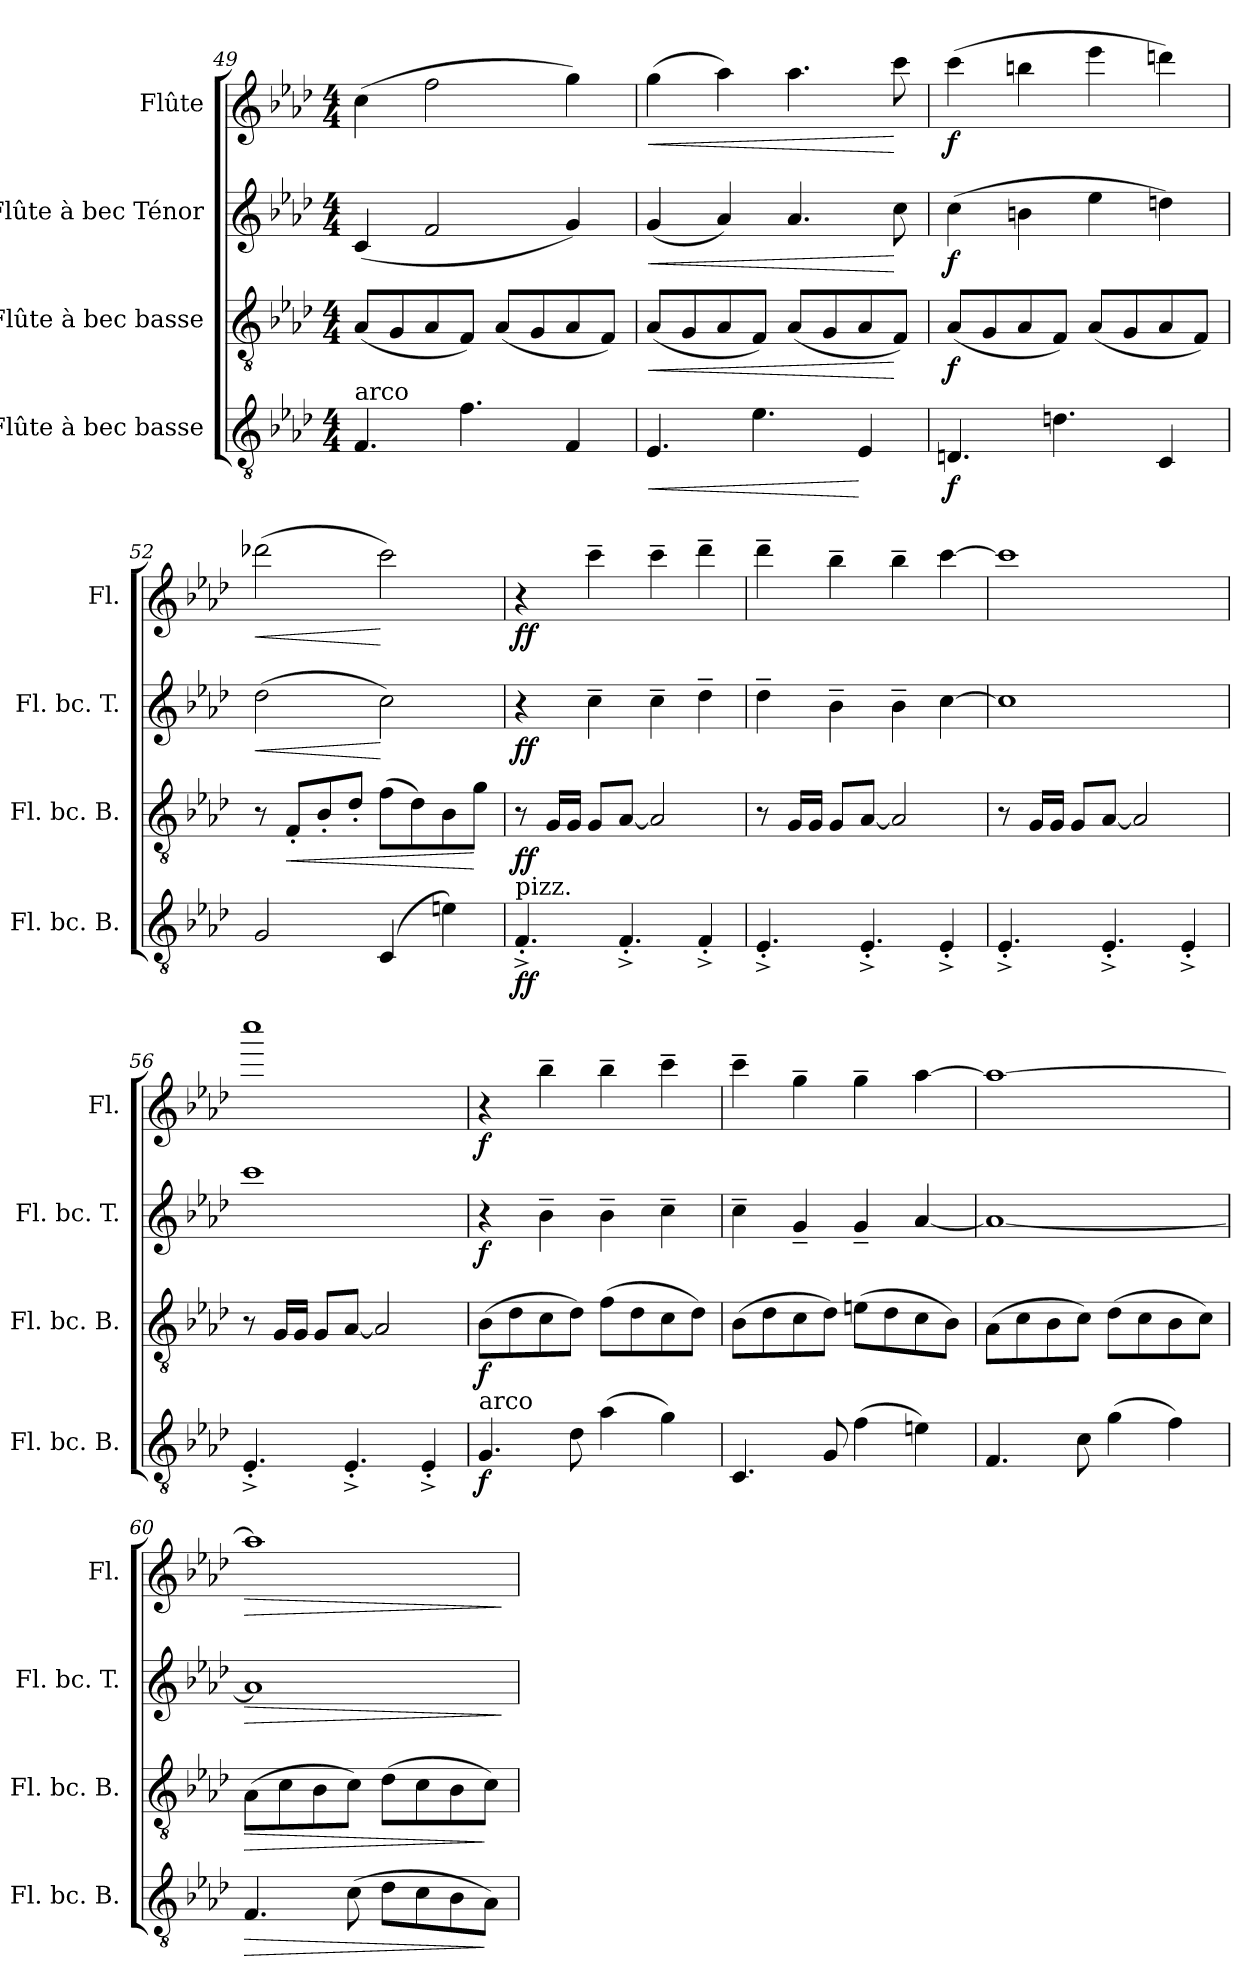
**kern	**dynam	**kern	**dynam	**kern	**dynam	**kern	**dynam
*part4	*part4	*part3	*part3	*part2	*part2	*part1	*part1
*staff4	*staff4	*staff3	*staff3	*staff2	*staff2	*staff1	*staff1
*I"Flûte à bec basse	*	*I"Flûte à bec basse	*	*I"Flûte à bec Ténor	*	*I"Flûte	*
*I'Fl. bc. B.	*	*I'Fl. bc. B.	*	*I'Fl. bc. T.	*	*I'Fl.	*
*clefGv2	*	*clefGv2	*	*clefG2	*	*clefG2	*
*k[b-e-a-d-]	*	*k[b-e-a-d-]	*	*k[b-e-a-d-]	*	*k[b-e-a-d-]	*
*M4/4	*	*M4/4	*	*M4/4	*	*M4/4	*
=49	=49	=49	=49	=49	=49	=49	=49
!LO:TX:a:t=arco	!	!	!	!	!	!	!
4.F/	.	(8A-/L	.	(4c/	.	(4cc\	.
.	.	8G/	.	.	.	.	.
.	.	8A-/	.	2f/	.	2ff\	.
4.f\	.	8F/J)	.	.	.	.	.
.	.	(8A-/L	.	.	.	.	.
.	.	8G/	.	.	.	.	.
4F/	.	8A-/	.	4g/)	.	4gg\)	.
.	.	8F/J)	.	.	.	.	.
=50	=50	=50	=50	=50	=50	=50	=50
!	!LO:HP:b	!	!LO:HP:b	!	!LO:HP:b	!	!LO:HP:b
4.E-/	<	(8A-/L	<	(4g/	<	(4gg\	<
.	.	8G/	.	.	.	.	.
.	.	8A-/	.	4a-/)	.	4aa-\)	.
4.e-\	.	8F/J)	.	.	.	.	.
.	.	(8A-/L	.	4.a-/	.	4.aa-\	.
.	.	8G/	.	.	.	.	.
4E-/	[	8A-/	.	.	.	.	.
.	.	8F/J)	[	8cc\	[	8ccc\	[
=51	=51	=51	=51	=51	=51	=51	=51
!	!LO:DY:b	!	!LO:DY:b	!	!LO:DY:b	!	!LO:DY:b
4.Dn/	f	(8A-/L	f	(4cc\	f	(4ccc\	f
.	.	8G/	.	.	.	.	.
.	.	8A-/	.	4bn\	.	4bbn\	.
4.dn\	.	8F/J)	.	.	.	.	.
.	.	(8A-/L	.	4ee-\	.	4eee-\	.
.	.	8G/	.	.	.	.	.
4C/	.	8A-/	.	4ddn\)	.	4dddn\)	.
.	.	8F/J)	.	.	.	.	.
!!LO:PB:g=z
=52	=52	=52	=52	=52	=52	=52	=52
!	!	!	!	!	!LO:HP:b	!	!LO:HP:b
2G/	.	8r	.	(2dd-\	<	(2ddd-X\	<
!	!	!	!LO:HP:b	!	!	!	!
.	.	8F'/L	<	.	.	.	.
.	.	8B-'/	.	.	.	.	.
.	.	8d-'/J	.	.	.	.	.
(4C/	.	(8f\L	.	2cc\)	[	2ccc\)	[
.	.	8d-\)	.	.	.	.	.
4en\)	.	8B-\	.	.	.	.	.
.	.	8g\J	[	.	.	.	.
=53	=53	=53	=53	=53	=53	=53	=53
!LO:TX:a:t=pizz.	!	!	!	!	!	!	!
!	!LO:DY:b	!	!LO:DY:b	!	!LO:DY:b	!	!LO:DY:b
4.F^'/	ff	8r	ff	4r	ff	4r	ff
.	.	16G/LL	.	.	.	.	.
.	.	16G/JJ	.	.	.	.	.
.	.	8G/L	.	4cc~\	.	4ccc~\	.
4.F^'/	.	[8A-/J	.	.	.	.	.
.	.	2A-/]	.	4cc~\	.	4ccc~\	.
4F^'/	.	.	.	4dd-~\	.	4ddd-~\	.
=54	=54	=54	=54	=54	=54	=54	=54
4.E-^'/	.	8r	.	4dd-~\	.	4ddd-~\	.
.	.	16G/LL	.	.	.	.	.
.	.	16G/JJ	.	.	.	.	.
.	.	8G/L	.	4b-~\	.	4bb-~\	.
4.E-^'/	.	[8A-/J	.	.	.	.	.
.	.	2A-/]	.	4b-~\	.	4bb-~\	.
4E-^'/	.	.	.	[4cc\	.	[4ccc\	.
=55	=55	=55	=55	=55	=55	=55	=55
4.E-^'/	.	8r	.	1cc]	.	1ccc]	.
.	.	16G/LL	.	.	.	.	.
.	.	16G/JJ	.	.	.	.	.
.	.	8G/L	.	.	.	.	.
4.E-^'/	.	[8A-/J	.	.	.	.	.
.	.	2A-/]	.	.	.	.	.
4E-^'/	.	.	.	.	.	.	.
=56	=56	=56	=56	=56	=56	=56	=56
4.E-^'/	.	8r	.	1ccc	.	1cccc	.
.	.	16G/LL	.	.	.	.	.
.	.	16G/JJ	.	.	.	.	.
.	.	8G/L	.	.	.	.	.
4.E-^'/	.	[8A-/J	.	.	.	.	.
.	.	2A-/]	.	.	.	.	.
4E-^'/	.	.	.	.	.	.	.
=57	=57	=57	=57	=57	=57	=57	=57
!LO:TX:a:t=arco	!	!	!	!	!	!	!
!	!LO:DY:b	!	!LO:DY:b	!	!LO:DY:b	!	!LO:DY:b
4.G/	f	(8B-\L	f	4r	f	4r	f
.	.	8d-\	.	.	.	.	.
.	.	8c\	.	4b-~\	.	4bb-~\	.
8d-\	.	8d-\J)	.	.	.	.	.
(4a-\	.	(8f\L	.	4b-~\	.	4bb-~\	.
.	.	8d-\	.	.	.	.	.
4g\)	.	8c\	.	4cc~\	.	4ccc~\	.
.	.	8d-\J)	.	.	.	.	.
=58	=58	=58	=58	=58	=58	=58	=58
4.C/	.	(8B-\L	.	4cc~\	.	4ccc~\	.
.	.	8d-\	.	.	.	.	.
.	.	8c\	.	4g~/	.	4gg~\	.
8G/	.	8d-\J)	.	.	.	.	.
(4f\	.	(8en\L	.	4g~/	.	4gg~\	.
.	.	8d-\	.	.	.	.	.
4en\)	.	8c\	.	[4a-/	.	[4aa-\	.
.	.	8B-\J)	.	.	.	.	.
!!LO:LB:g=z
=59	=59	=59	=59	=59	=59	=59	=59
4.F/	.	(8A-\L	.	1a-_	.	1aa-_	.
.	.	8c\	.	.	.	.	.
.	.	8B-\	.	.	.	.	.
8c\	.	8c\J)	.	.	.	.	.
(4g\	.	(8d-\L	.	.	.	.	.
.	.	8c\	.	.	.	.	.
4f\)	.	8B-\	.	.	.	.	.
.	.	8c\J)	.	.	.	.	.
=60	=60	=60	=60	=60	=60	=60	=60
!	!LO:HP:b	!	!LO:HP:b	!	!LO:HP:b	!	!LO:HP:b
4.F/	>	(8A-\L	>	1a-]	>	1aa-]	>
.	.	8c\	.	.	.	.	.
.	.	8B-\	.	.	.	.	.
(8c\	.	8c\J)	.	.	.	.	.
8d-\L	.	(8d-\L	.	.	.	.	.
8c\	.	8c\	.	.	.	.	.
8B-\	.	8B-\	.	.	.	.	.
8A-\J)	]	8c\J)	]	.	.	.	.
.	.	.	.	.	]	.	]
=	=	=	=	=	=	=	=
*-	*-	*-	*-	*-	*-	*-	*-
